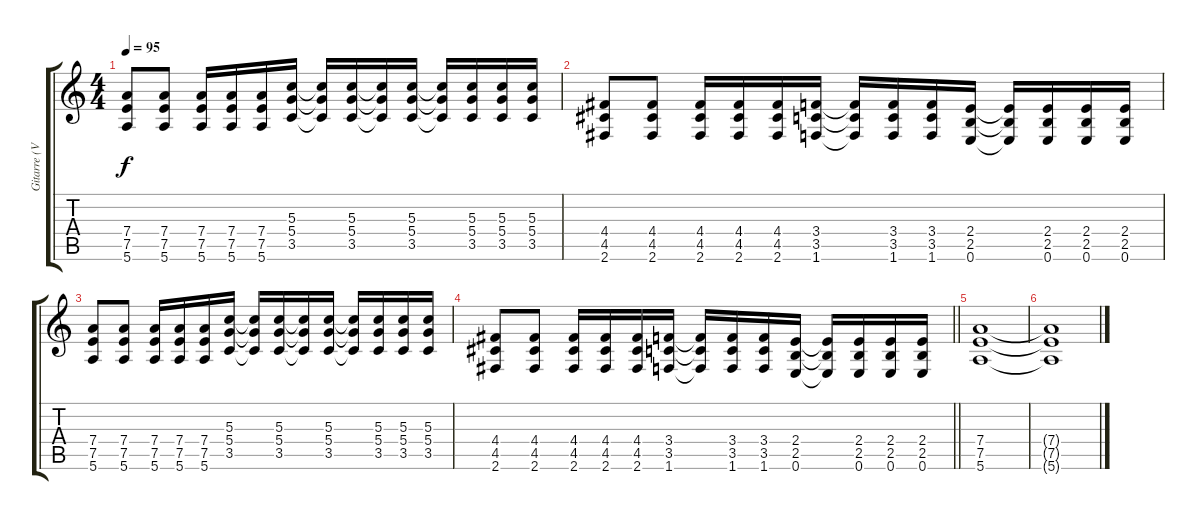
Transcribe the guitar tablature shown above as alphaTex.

\track ("Gitarre (Verzerrt)" "Gitarre (V") {instrument distortionguitar}
\staff {score tabs}
\tuning (E4 B3 G3 D3 A2 E2) {hide}
\ts (4 4)
\tempo 95
\clef g2
\ks c
(7.4 7.5 5.6).8{dy f} (7.4 7.5 5.6).8 (7.4 7.5 5.6).16 (7.4 7.5 5.6).16 (7.4 7.5 5.6).16 (5.3 5.4 3.5).16 (5.3{t} 5.4{t} 3.5{t}).16 (5.3 5.4 3.5).16 (5.3{t} 5.4{t} 3.5{t}).16 (5.3 5.4 3.5).16 (5.3{t} 5.4{t} 3.5{t}).16 (5.3 5.4 3.5).16 (5.3 5.4 3.5).16 (5.3 5.4 3.5).16 |
(4.4 4.5 2.6).8 (4.4 4.5 2.6).8 (4.4 4.5 2.6).16 (4.4 4.5 2.6).16 (4.4 4.5 2.6).16 (3.4 3.5 1.6).16 (3.4{t} 3.5{t} 1.6{t}).16 (3.4 3.5 1.6).16 (3.4 3.5 1.6).16 (2.4 2.5 0.6).16 (2.4{t} 2.5{t} 0.6{t}).16 (2.4 2.5 0.6).16 (2.4 2.5 0.6).16 (2.4 2.5 0.6).16 |
(7.4 7.5 5.6).8 (7.4 7.5 5.6).8 (7.4 7.5 5.6).16 (7.4 7.5 5.6).16 (7.4 7.5 5.6).16 (5.3 5.4 3.5).16 (5.3{t} 5.4{t} 3.5{t}).16 (5.3 5.4 3.5).16 (5.3{t} 5.4{t} 3.5{t}).16 (5.3 5.4 3.5).16 (5.3{t} 5.4{t} 3.5{t}).16 (5.3 5.4 3.5).16 (5.3 5.4 3.5).16 (5.3 5.4 3.5).16 |
\barLineRight lightlight
(4.4 4.5 2.6).8 (4.4 4.5 2.6).8 (4.4 4.5 2.6).16 (4.4 4.5 2.6).16 (4.4 4.5 2.6).16 (3.4 3.5 1.6).16 (3.4{t} 3.5{t} 1.6{t}).16 (3.4 3.5 1.6).16 (3.4 3.5 1.6).16 (2.4 2.5 0.6).16 (2.4{t} 2.5{t} 0.6{t}).16 (2.4 2.5 0.6).16 (2.4 2.5 0.6).16 (2.4 2.5 0.6).16 |
(7.4 7.5 5.6).1 |
(7.4{t} 7.5{t} 5.6{t}).1
